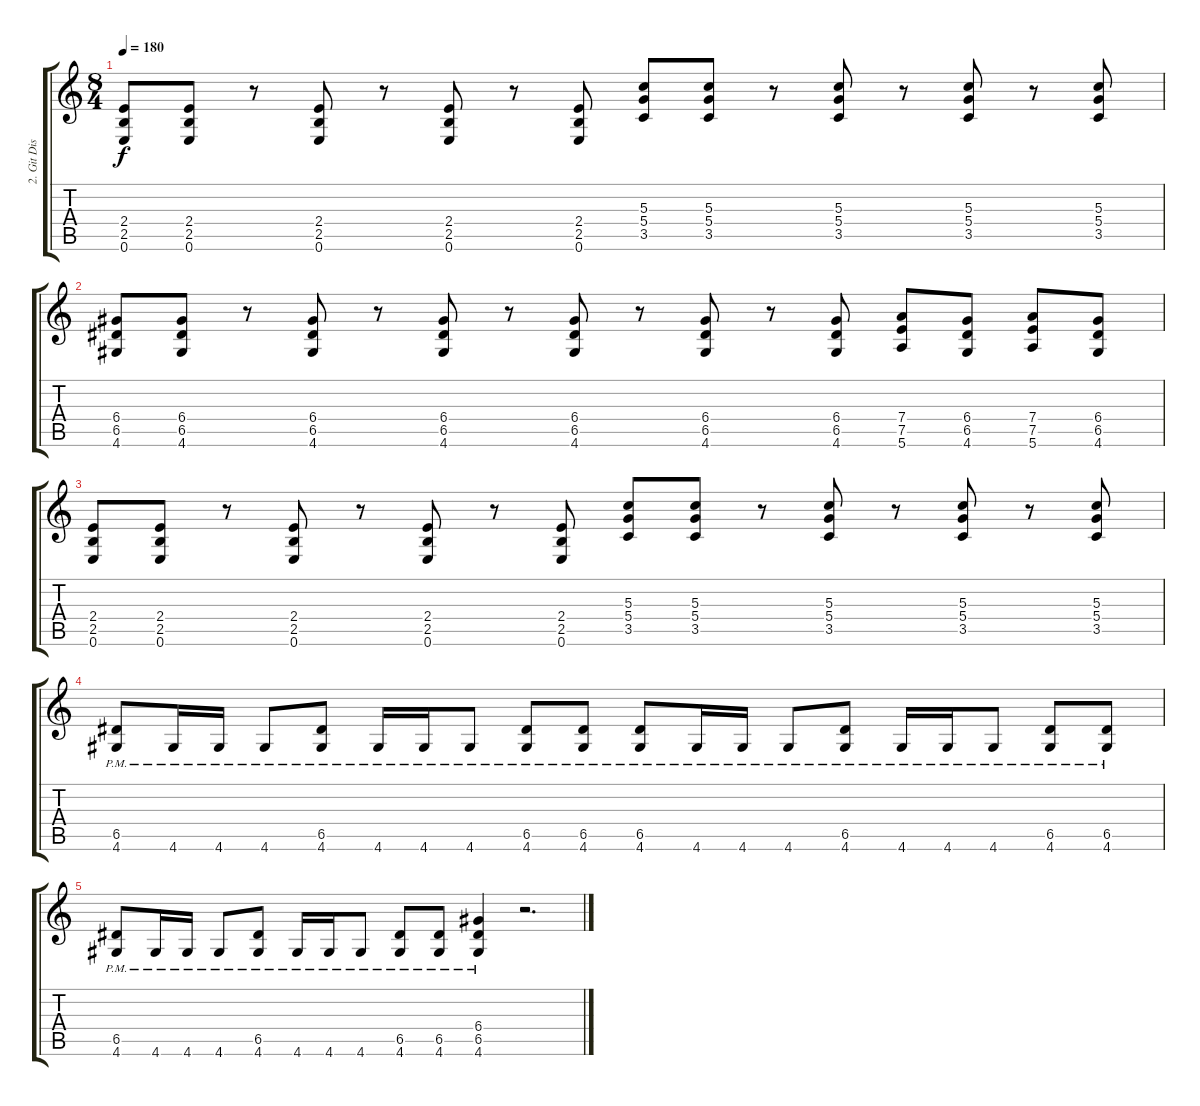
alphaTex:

\track ("2. Git Dist" "2. Git Dis") {instrument distortionguitar}
\staff {score tabs}
\tuning (E4 B3 G3 D3 A2 E2) {hide}
\ts (8 4)
\tempo 180
\clef g2
\ks c
(2.4 2.5 0.6).8{dy f} (2.4 2.5 0.6).8 r.8 (2.4 2.5 0.6).8 r.8 (2.4 2.5 0.6).8 r.8 (2.4 2.5 0.6).8 (5.3 5.4 3.5).8 (5.3 5.4 3.5).8 r.8 (5.3 5.4 3.5).8 r.8 (5.3 5.4 3.5).8 r.8 (5.3 5.4 3.5).8 |
(6.4 6.5 4.6).8 (6.4 6.5 4.6).8 r.8 (6.4 6.5 4.6).8 r.8 (6.4 6.5 4.6).8 r.8 (6.4 6.5 4.6).8 r.8 (6.4 6.5 4.6).8 r.8 (6.4 6.5 4.6).8 (7.4 7.5 5.6).8 (6.4 6.5 4.6).8 (7.4 7.5 5.6).8 (6.4 6.5 4.6).8 |
(2.4 2.5 0.6).8 (2.4 2.5 0.6).8 r.8 (2.4 2.5 0.6).8 r.8 (2.4 2.5 0.6).8 r.8 (2.4 2.5 0.6).8 (5.3 5.4 3.5).8 (5.3 5.4 3.5).8 r.8 (5.3 5.4 3.5).8 r.8 (5.3 5.4 3.5).8 r.8 (5.3 5.4 3.5).8 |
(6.5{pm} 4.6{pm}).8 4.6{pm}.16 4.6{pm}.16 4.6{pm}.8 (6.5{pm} 4.6{pm}).8 4.6{pm}.16 4.6{pm}.16 4.6{pm}.8 (6.5{pm} 4.6{pm}).8 (6.5{pm} 4.6{pm}).8 (6.5{pm} 4.6{pm}).8 4.6{pm}.16 4.6{pm}.16 4.6{pm}.8 (6.5{pm} 4.6{pm}).8 4.6{pm}.16 4.6{pm}.16 4.6{pm}.8 (6.5{pm} 4.6{pm}).8 (6.5{pm} 4.6{pm}).8 |
(6.5{pm} 4.6{pm}).8 4.6{pm}.16 4.6{pm}.16 4.6{pm}.8 (6.5{pm} 4.6{pm}).8 4.6{pm}.16 4.6{pm}.16 4.6{pm}.8 (6.5{pm} 4.6{pm}).8 (6.5{pm} 4.6{pm}).8 (6.4{pm} 6.5{pm} 4.6{pm}).4 r.2{d}
